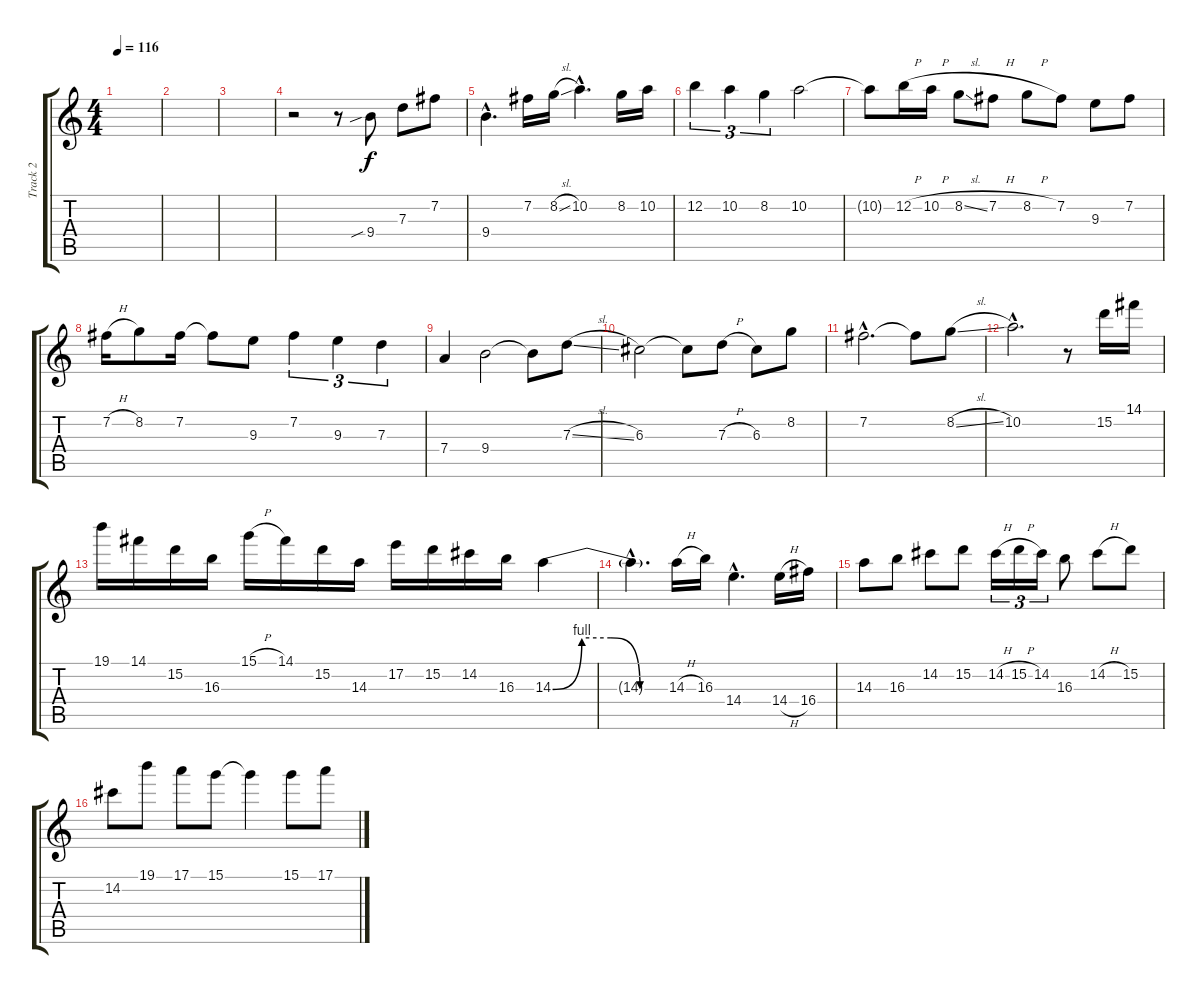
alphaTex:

\track ("Track 2" "Track 2") {instrument overdrivenguitar}
\staff {score tabs}
\tuning (E4 B3 G3 D3 A2 E2) {hide}
\ts (4 4)
\tempo 116
\clef g2
\ks c
|
|
|
r.2 r.8 9.4{sib}.8 7.3.8 7.2.8 |
9.4{hac}.4{d} 7.2.16 8.2{sl}.16 10.2{hac}.4{d} 8.2.16 10.2.16 |
12.2.4{tu (3 2)} 10.2.4{tu (3 2)} 8.2.4{tu (3 2)} 10.2.2 |
10.2{t}.8 12.2{h}.16 10.2{h}.16 8.2{sl}.8 7.2{h}.8 8.2{h}.8 7.2.8 9.3.8 7.2.8 |
7.2{h}.16 8.2.8 7.2.16 7.2{t}.8 9.3.8 7.2.4{tu (3 2)} 9.3.4{tu (3 2)} 7.3.4{tu (3 2)} |
7.4.4 9.4.2 9.4{t}.8 7.3{sl}.8 |
6.3.2 6.3{t}.8 7.3{h}.8 6.3.8 8.2.8 |
7.2{hac}.2{d} 7.2{t}.8 8.2{sl}.8 |
10.2{hac}.2{d} r.8 15.2.16 14.1.16 |
19.1.16 14.1.16 15.2.16 16.3.16 15.1{h}.16 14.1.16 15.2.16 14.3.16 17.2.16 15.2.16 14.2.16 16.3.16 14.3{be (custom 0 0 15 4 30 4 45 0 60 0)}.4 |
14.3{hac t}.4{d} 14.3{h}.16 16.3.16 14.4{hac}.4{d} 14.4{h}.16 16.4.16 |
14.3.8 16.3.8 14.2.8 15.2.8 14.2{h}.16{tu (3 2)} 15.2{h}.16{tu (3 2)} 14.2.16{tu (3 2)} 16.3.8 14.2{h}.8 15.2.8 |
14.2.8 19.1.8 17.1.8 15.1.8 15.1{t}.4 15.1.8 17.1.8
